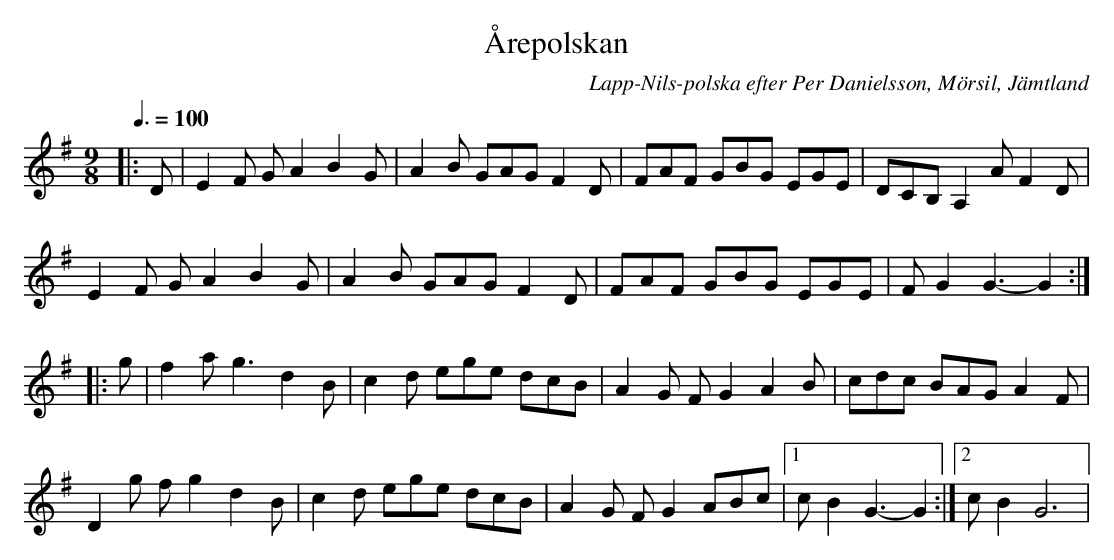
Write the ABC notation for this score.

X:1
T: Årepolskan
O: Lapp-Nils-polska efter Per Danielsson, Mörsil, Jämtland
M: 9/8
L: 1/8
Q: 3/8=100
K:Gmaj
|: D | E2F GA2 B2G | A2B GAG F2D | FAF GBG EGE| DCB, A,2A F2D |
E2F GA2 B2G | A2B GAG F2D | FAF GBG EGE | FG2 G3-G2 :|
|: g | f2a g3 d2B | c2d ege dcB | A2G FG2 A2B | cdc BAG A2F |
D2g fg2 d2B | c2d ege dcB | A2G FG2 ABc |1 cB2 G3-G2 :|2 cB2 G6 |
